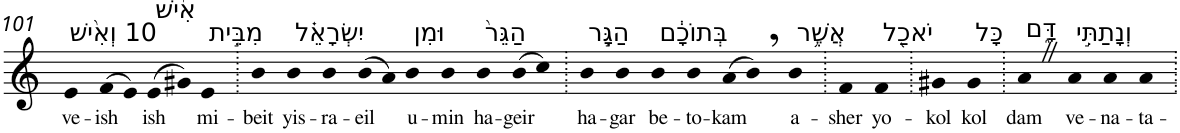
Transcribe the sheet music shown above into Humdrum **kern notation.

**kern	**text
*part1	*part1
*staff1	*staff1
*I"Piano	*
*I'Pno	*
!!LO:PB:g=z
*clefG2	*
*k[]	*
=101	=101
!LO:TX:a:t=10 וְאִ֨ישׁ	!
!	!LO:LY:b
4e	ve-
!	!LO:LY:b
(>8f	-ish
8e)	.
!LO:TX:a:t=אִ֜ישׁ	!
!	!LO:LY:b
(>8e	ish
8g#X)	.
!LO:TX:a:t=מִבֵּ֣ית	!
!	!LO:LY:b
4e	mi-
=102.	=102.
!	!LO:LY:b
4b	-beit
!LO:TX:a:t=יִשְׂרָאֵ֗ל	!
!	!LO:LY:b
4b	yis-
!	!LO:LY:b
4b	-ra-
!	!LO:LY:b
(>8b	-eil
8a)	.
!LO:TX:a:t=וּמִן	!
!	!LO:LY:b
4b	u-
!	!LO:LY:b
4b	-min
!LO:TX:a:t=הַגֵּר֙	!
!	!LO:LY:b
4b	ha-
!	!LO:LY:b
(>8b	-geir
8cc)	.
=103.	=103.
!LO:TX:a:t=הַגָּ֣ר	!
!	!LO:LY:b
4b	ha-
!	!LO:LY:b
4b	-gar
!LO:TX:a:t=בְּתוֹכָ֔ם	!
!	!LO:LY:b
4b	be-
!	!LO:LY:b
4b	-to-
!	!LO:LY:b
(>8a	-kam
8b,)	.
!LO:TX:a:t=אֲשֶׁ֥ר	!
!	!LO:LY:b
4b	a-
=104.	=104.
!	!LO:LY:b
4f	-sher
!LO:TX:a:t=יֹאכַ֖ל	!
!	!LO:LY:b
4f	yo-
=105.	=105.
!	!LO:LY:b
4g#X	-kol
!LO:TX:a:t=כָּל	!
!	!LO:LY:b
4g#	kol
=106.	=106.
!LO:TX:a:t=דָּ֑ם	!
!	!LO:LY:b
4aZ	dam
!LO:TX:a:t=וְנָתַתִּ֣י	!
!	!LO:LY:b
4a	ve-
!	!LO:LY:b
4a	-na-
!	!LO:LY:b
4a	-ta-
=.	=.
*-	*-
